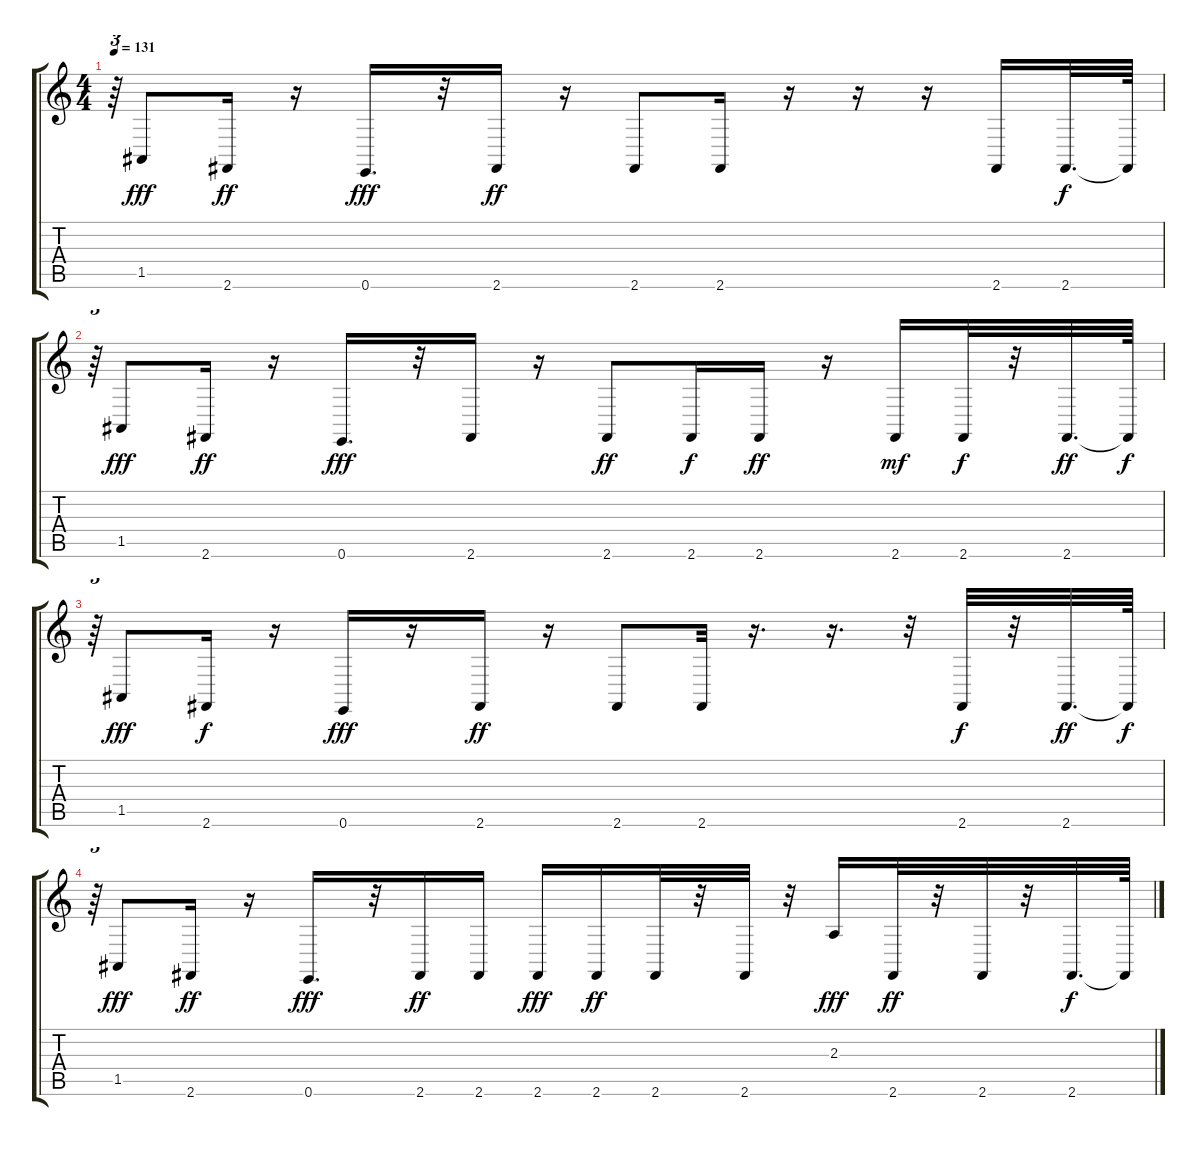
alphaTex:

\track "" {instrument synthdrum}
\staff {score tabs}
\tuning (E4 B3 G3 D3 A2 E2) {hide}
\ts (4 4)
\tempo 131
\clef g2
\ks c
r.64{tu (3 2) dy f} 1.5.8{dy fff} 2.6.16{dy ff} r.16 0.6.16{d dy fff} r.32 2.6.16{dy ff} r.16 2.6.8 2.6.16 r.16 r.16 r.16 2.6.16 2.6.32{d dy f} 2.6{t}.64 |
r.64{tu (3 2)} 1.5.8{dy fff} 2.6.16{dy ff} r.16 0.6.16{d dy fff} r.32 2.6.16 r.16 2.6.8{dy ff} 2.6.16{dy f} 2.6.16{dy ff} r.16 2.6.16{dy mf} 2.6.32{dy f} r.32 2.6.32{d dy ff} 2.6{t}.64{dy f} |
r.64{tu (3 2)} 1.5.8{dy fff} 2.6.16{dy f} r.16 0.6.16{dy fff} r.16 2.6.16{dy ff} r.16 2.6.8 2.6.32 r.16{d} r.16{d} r.32 2.6.32{dy f} r.32 2.6.32{d dy ff} 2.6{t}.64{dy f} |
r.64{tu (3 2)} 1.5.8{dy fff} 2.6.16{dy ff} r.16 0.6.16{d dy fff} r.32 2.6.16{dy ff} 2.6.16 2.6.16{dy fff} 2.6.16{dy ff} 2.6.32 r.32 2.6.32 r.32 2.3.16{dy fff} 2.6.32{dy ff} r.32 2.6.32 r.32 2.6.32{d dy f} 2.6{t}.64
